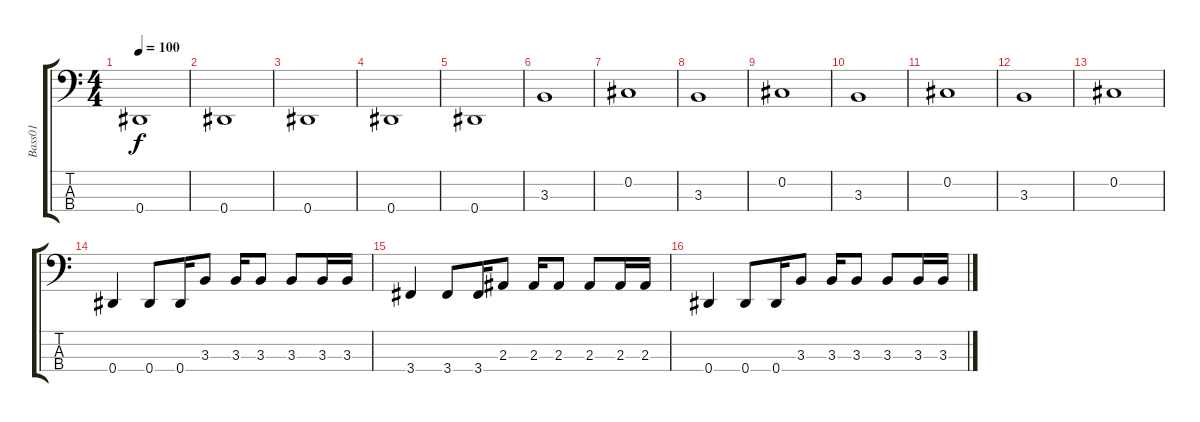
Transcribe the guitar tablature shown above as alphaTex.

\track ("Bass01" "Bass01") {instrument electricbassfinger}
\staff {score tabs}
\tuning (Gb2 Db2 Ab1 Eb1) {hide}
\ts (4 4)
\tempo 100
\clef f4
\ks c
0.4.1{dy f} |
0.4.1 |
0.4.1 |
0.4.1 |
0.4.1 |
3.3.1 |
0.2.1 |
3.3.1 |
0.2.1 |
3.3.1 |
0.2.1 |
3.3.1 |
0.2.1 |
0.4.4 0.4.8 0.4.16 3.3.8 3.3.16 3.3.8 3.3.8 3.3.16 3.3.16 |
3.4.4 3.4.8 3.4.16 2.3.8 2.3.16 2.3.8 2.3.8 2.3.16 2.3.16 |
0.4.4 0.4.8 0.4.16 3.3.8 3.3.16 3.3.8 3.3.8 3.3.16 3.3.16
